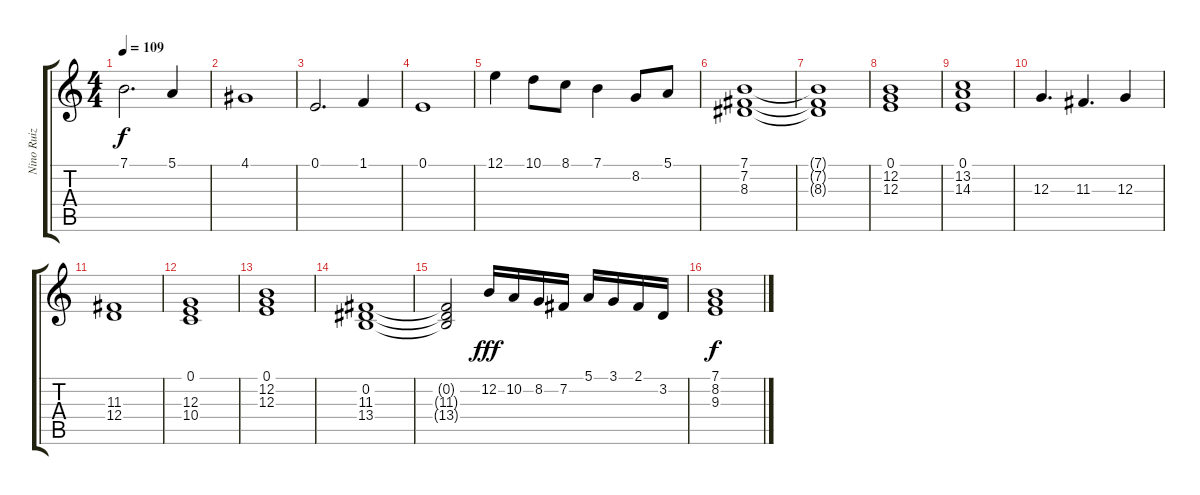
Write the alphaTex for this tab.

\track ("Nino Ruiz" "Nino Ruiz") {instrument synthstrings1}
\staff {score tabs}
\tuning (E4 B3 G3 D3 A2 E2) {hide}
\ts (4 4)
\tempo 109
\clef g2
\ks c
7.1.2{d dy f} 5.1.4 |
4.1.1 |
0.1.2{d} 1.1.4 |
0.1.1 |
12.1.4{instrument stringensemble1} 10.1.8 8.1.8 7.1.4 8.2.8 5.1.8 |
(7.1 7.2 8.3).1 |
(7.1{t} 7.2{t} 8.3{t}).1 |
(0.1 12.2 12.3).1{volume 12} |
(0.1 13.2 14.3).1 |
12.3.4{d volume 12} 11.3.4{d} 12.3.4 |
(11.3 12.4).1 |
(0.1 12.3 10.4).1 |
(0.1 12.2 12.3).1 |
(0.2 11.3 13.4).1 |
(0.2{t} 11.3{t} 13.4{t}).2 12.2.16{dy fff volume 15} 10.2.16 8.2.16 7.2.16 5.1.16 3.1.16 2.1.16 3.2.16 |
(7.1 8.2 9.3).1{dy f volume 12}
